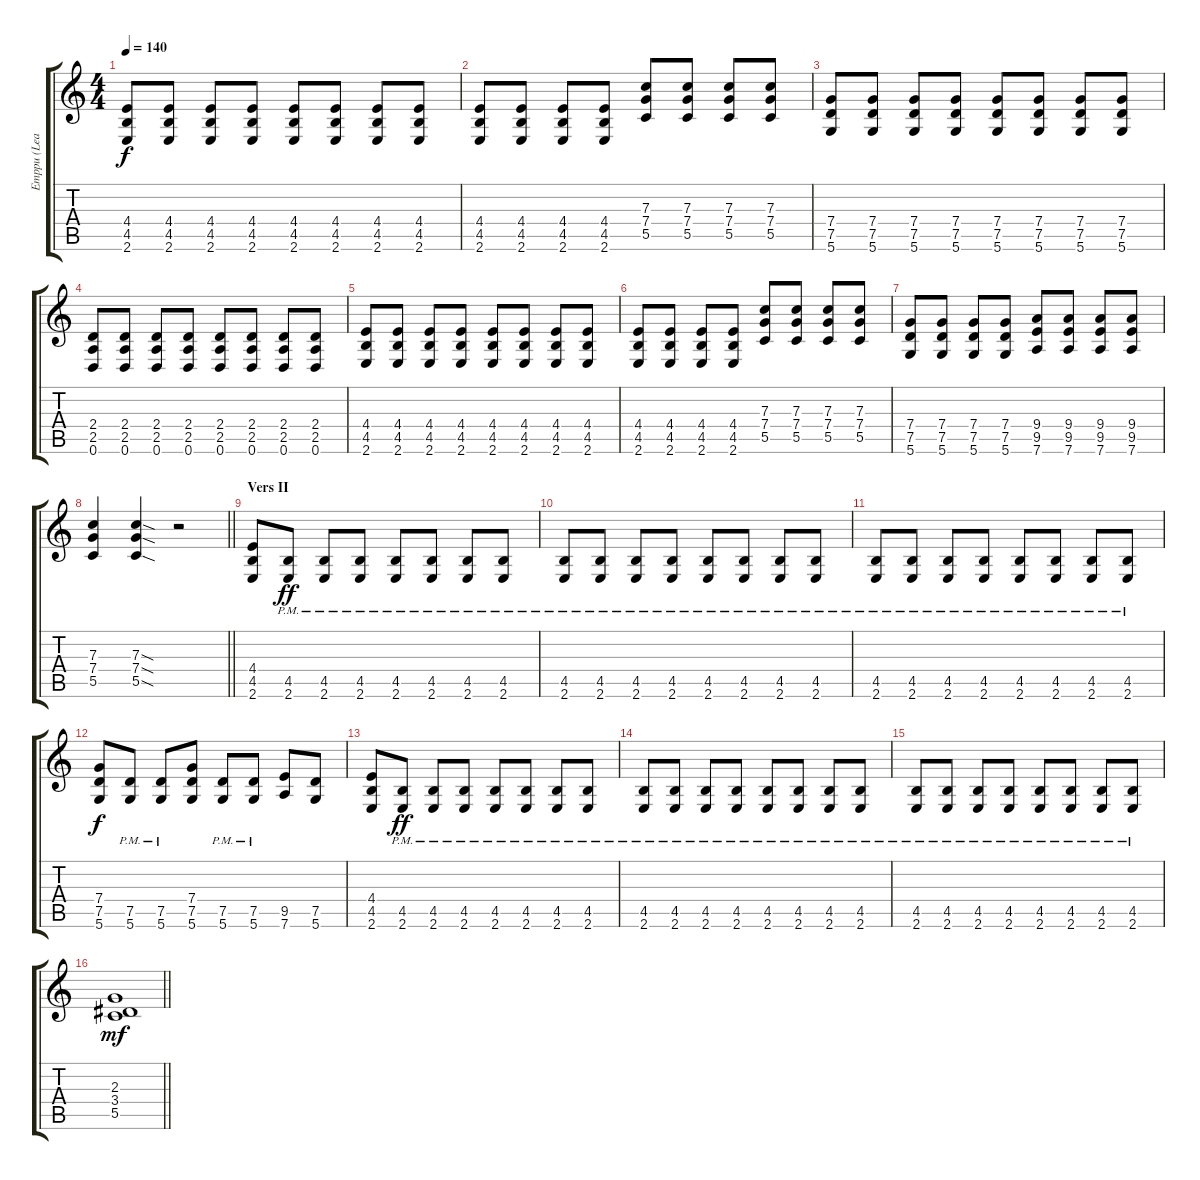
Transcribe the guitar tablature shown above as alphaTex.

\track ("Emppu (Lead)" "Emppu (Lea") {instrument distortionguitar}
\staff {score tabs}
\tuning (D4 A3 F3 C3 G2 D2) {hide}
\ts (4 4)
\tempo 140
\clef g2
\ks aminor
(4.4 4.5 2.6).8{dy f} (4.4 4.5 2.6).8 (4.4 4.5 2.6).8 (4.4 4.5 2.6).8 (4.4 4.5 2.6).8 (4.4 4.5 2.6).8 (4.4 4.5 2.6).8 (4.4 4.5 2.6).8 |
(4.4 4.5 2.6).8 (4.4 4.5 2.6).8 (4.4 4.5 2.6).8 (4.4 4.5 2.6).8 (7.3 7.4 5.5).8 (7.3 7.4 5.5).8 (7.3 7.4 5.5).8 (7.3 7.4 5.5).8 |
(7.4 7.5 5.6).8 (7.4 7.5 5.6).8 (7.4 7.5 5.6).8 (7.4 7.5 5.6).8 (7.4 7.5 5.6).8 (7.4 7.5 5.6).8 (7.4 7.5 5.6).8 (7.4 7.5 5.6).8 |
(2.4 2.5 0.6).8 (2.4 2.5 0.6).8 (2.4 2.5 0.6).8 (2.4 2.5 0.6).8 (2.4 2.5 0.6).8 (2.4 2.5 0.6).8 (2.4 2.5 0.6).8 (2.4 2.5 0.6).8 |
(4.4 4.5 2.6).8 (4.4 4.5 2.6).8 (4.4 4.5 2.6).8 (4.4 4.5 2.6).8 (4.4 4.5 2.6).8 (4.4 4.5 2.6).8 (4.4 4.5 2.6).8 (4.4 4.5 2.6).8 |
(4.4 4.5 2.6).8 (4.4 4.5 2.6).8 (4.4 4.5 2.6).8 (4.4 4.5 2.6).8 (7.3 7.4 5.5).8 (7.3 7.4 5.5).8 (7.3 7.4 5.5).8 (7.3 7.4 5.5).8 |
(7.4 7.5 5.6).8 (7.4 7.5 5.6).8 (7.4 7.5 5.6).8 (7.4 7.5 5.6).8 (9.4 9.5 7.6).8 (9.4 9.5 7.6).8 (9.4 9.5 7.6).8 (9.4 9.5 7.6).8 |
\barLineRight lightlight
(7.3 7.4 5.5).4 (7.3{sod} 7.4{sod} 5.5{sod}).4 r.2 |
\section ("" "Vers II")
(4.4 4.5 2.6).8 (4.5{pm} 2.6{pm}).8{dy ff} (4.5{pm} 2.6{pm}).8 (4.5{pm} 2.6{pm}).8 (4.5{pm} 2.6{pm}).8 (4.5{pm} 2.6{pm}).8 (4.5{pm} 2.6{pm}).8 (4.5{pm} 2.6{pm}).8 |
(4.5{pm} 2.6{pm}).8 (4.5{pm} 2.6{pm}).8 (4.5{pm} 2.6{pm}).8 (4.5{pm} 2.6{pm}).8 (4.5{pm} 2.6{pm}).8 (4.5{pm} 2.6{pm}).8 (4.5{pm} 2.6{pm}).8 (4.5{pm} 2.6{pm}).8 |
(4.5{pm} 2.6{pm}).8 (4.5{pm} 2.6{pm}).8 (4.5{pm} 2.6{pm}).8 (4.5{pm} 2.6{pm}).8 (4.5{pm} 2.6{pm}).8 (4.5{pm} 2.6{pm}).8 (4.5{pm} 2.6{pm}).8 (4.5{pm} 2.6{pm}).8 |
(7.4 7.5 5.6).8{dy f} (7.5{pm} 5.6{pm}).8 (7.5{pm} 5.6{pm}).8 (7.4 7.5 5.6).8 (7.5{pm} 5.6{pm}).8 (7.5{pm} 5.6{pm}).8 (9.5 7.6).8 (7.5 5.6).8 |
(4.4 4.5 2.6).8 (4.5{pm} 2.6{pm}).8{dy ff} (4.5{pm} 2.6{pm}).8 (4.5{pm} 2.6{pm}).8 (4.5{pm} 2.6{pm}).8 (4.5{pm} 2.6{pm}).8 (4.5{pm} 2.6{pm}).8 (4.5{pm} 2.6{pm}).8 |
(4.5{pm} 2.6{pm}).8 (4.5{pm} 2.6{pm}).8 (4.5{pm} 2.6{pm}).8 (4.5{pm} 2.6{pm}).8 (4.5{pm} 2.6{pm}).8 (4.5{pm} 2.6{pm}).8 (4.5{pm} 2.6{pm}).8 (4.5{pm} 2.6{pm}).8 |
(4.5{pm} 2.6{pm}).8 (4.5{pm} 2.6{pm}).8 (4.5{pm} 2.6{pm}).8 (4.5{pm} 2.6{pm}).8 (4.5{pm} 2.6{pm}).8 (4.5{pm} 2.6{pm}).8 (4.5{pm} 2.6{pm}).8 (4.5{pm} 2.6{pm}).8 |
\barLineRight lightlight
(2.3 3.4 5.5).1{dy mf}
